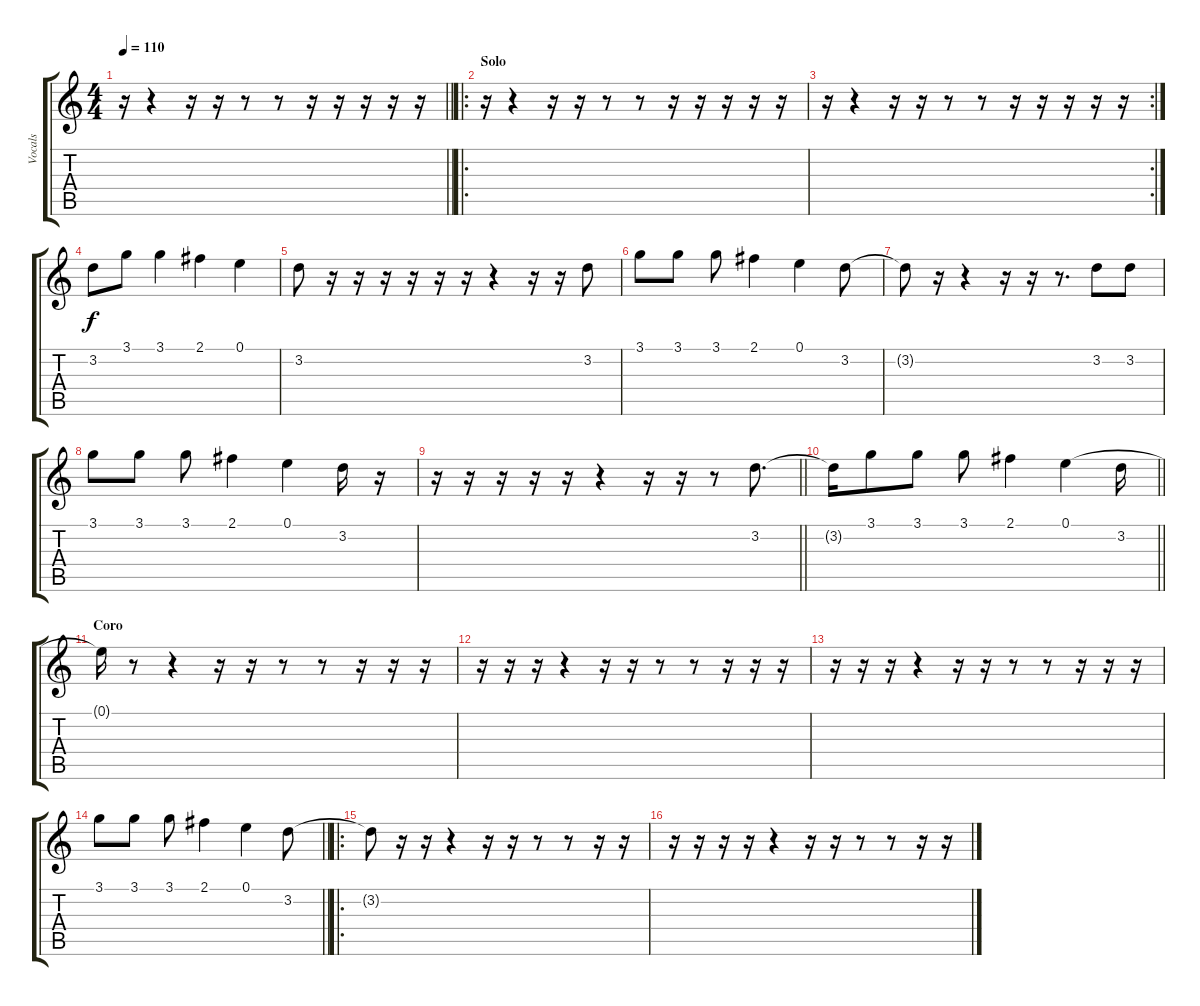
\track ("Vocals" "Vocals") {instrument electricguitarjazz}
\staff {score tabs}
\tuning (E4 B3 G3 D3 A2 E2) {hide}
\ts (4 4)
\tempo 110
\clef g2
\barLineRight lightlight
\ks c
r.16{dy f} r.4 r.16 r.16 r.8 r.8 r.16 r.16 r.16 r.16 r.16 |
\ro
\section ("" "Solo")
r.16 r.4 r.16 r.16 r.8 r.8 r.16 r.16 r.16 r.16 r.16 |
\rc 2
r.16 r.4 r.16 r.16 r.8 r.8 r.16 r.16 r.16 r.16 r.16 |
3.2.8 3.1.8 3.1.4 2.1.4 0.1.4 |
3.2.8 r.16 r.16 r.16 r.16 r.16 r.16 r.4 r.16 r.16 3.2.8 |
3.1.8 3.1.8 3.1.8 2.1.4 0.1.4 3.2.8 |
3.2{t}.8 r.16 r.4 r.16 r.16 r.8{d} 3.2.8 3.2.8 |
3.1.8 3.1.8 3.1.8 2.1.4 0.1.4 3.2.16 r.16 |
\barLineRight lightlight
r.16 r.16 r.16 r.16 r.16 r.4 r.16 r.16 r.8 3.2.8{d} |
\barLineRight lightlight
3.2{t}.16 3.1.8 3.1.8 3.1.8 2.1.4 0.1.4 3.2.16 |
\section ("" "Coro")
0.1{t}.16 r.8 r.4 r.16 r.16 r.8 r.8 r.16 r.16 r.16 |
r.16 r.16 r.16 r.4 r.16 r.16 r.8 r.8 r.16 r.16 r.16 |
r.16 r.16 r.16 r.4 r.16 r.16 r.8 r.8 r.16 r.16 r.16 |
\barLineRight lightlight
3.1.8 3.1.8 3.1.8 2.1.4 0.1.4 3.2.8 |
\ro
3.2{t}.8 r.16 r.16 r.4 r.16 r.16 r.8 r.8 r.16 r.16 |
r.16 r.16 r.16 r.16 r.4 r.16 r.16 r.8 r.8 r.16 r.16
